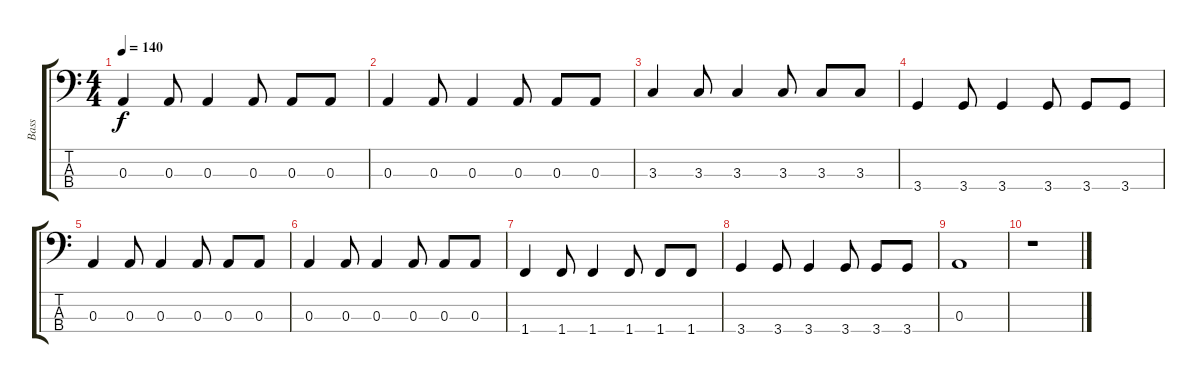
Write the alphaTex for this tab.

\track ("Bass" "Bass") {instrument electricbassfinger}
\staff {score tabs}
\tuning (G2 D2 A1 E1) {hide}
\ts (4 4)
\tempo 140
\clef f4
\ks c
0.3.4{dy f} 0.3.8 0.3.4 0.3.8 0.3.8 0.3.8 |
0.3.4 0.3.8 0.3.4 0.3.8 0.3.8 0.3.8 |
3.3.4 3.3.8 3.3.4 3.3.8 3.3.8 3.3.8 |
3.4.4 3.4.8 3.4.4 3.4.8 3.4.8 3.4.8 |
0.3.4 0.3.8 0.3.4 0.3.8 0.3.8 0.3.8 |
0.3.4 0.3.8 0.3.4 0.3.8 0.3.8 0.3.8 |
1.4.4 1.4.8 1.4.4 1.4.8 1.4.8 1.4.8 |
3.4.4 3.4.8 3.4.4 3.4.8 3.4.8 3.4.8 |
0.3.1 |
r.1
